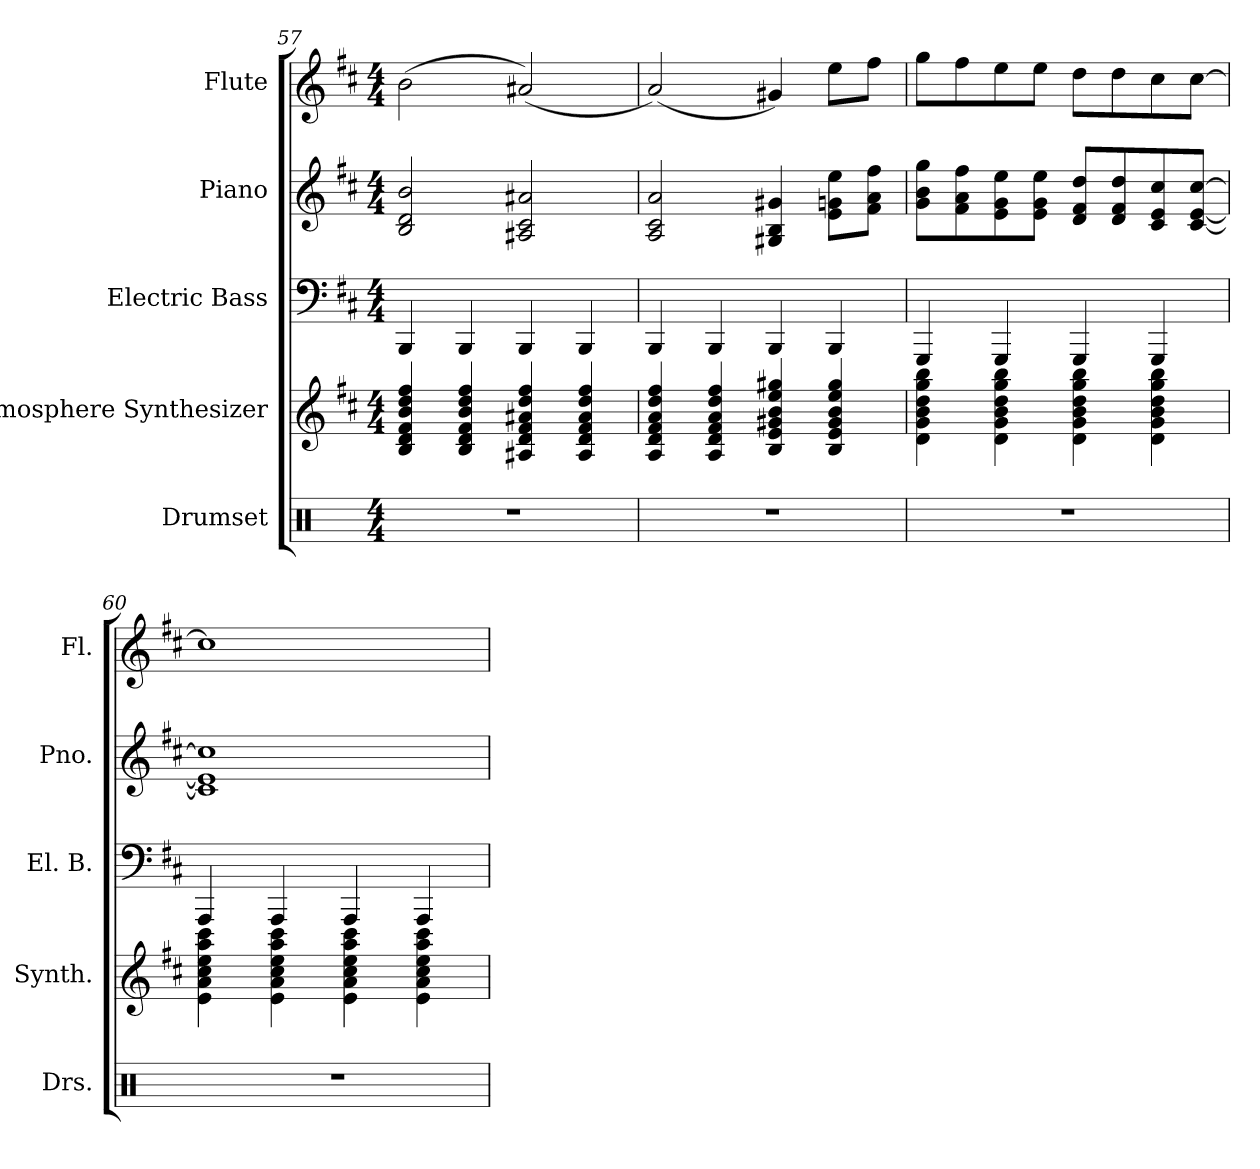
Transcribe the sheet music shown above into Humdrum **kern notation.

**kern	**kern	**kern	**kern	**kern
*part5	*part4	*part3	*part2	*part1
*staff5	*staff4	*staff3	*staff2	*staff1
*I"Drumset	*I"Atmosphere Synthesizer	*I"Electric Bass	*I"Piano	*I"Flute
*I'Drs.	*I'Synth.	*I'El. B.	*I'Pno.	*I'Fl.
*clefX	*clefG2	*clefF4	*clefG2	*clefG2
*	*ITrd7c12	*ITrd7c12	*	*
*k[]	*k[f#c#]	*k[f#c#]	*k[f#c#]	*k[f#c#]
*M4/4	*M4/4	*M4/4	*M4/4	*M4/4
=57	=57	=57	=57	=57
1r	4BB/ 4D/ 4F#/ 4B/ 4d/ 4f#/	4BBBB/	2B/ 2d/ 2b/	(2b\
.	4BB/ 4D/ 4F#/ 4B/ 4d/ 4f#/	4BBBB/	.	.
.	4AA#X/ 4D/ 4F#/ 4A#X/ 4d/ 4f#/	4BBBB/	2A#X/ 2c#/ 2a#X/	(2a#X/)
.	4AA#/ 4D/ 4F#/ 4A#/ 4d/ 4f#/	4BBBB/	.	.
!!LO:PB:g=z
=58	=58	=58	=58	=58
1r	4AA/ 4D/ 4F#/ 4A/ 4d/ 4f#/	4BBBB/	2A/ 2c#/ 2a/	(2a/)
.	4AA/ 4D/ 4F#/ 4A/ 4d/ 4f#/	4BBBB/	.	.
.	4BB/ 4E/ 4G#X/ 4B/ 4e/ 4g#X/	4BBBB/	4G#X/ 4B/ 4g#X/	4g#X/)
.	4BB/ 4E/ 4G#/ 4B/ 4e/ 4g#/	4BBBB/	8e\ 8gn\ 8ee\L	8ee\L
.	.	.	8f#\ 8a\ 8ff#\J	8ff#\J
=59	=59	=59	=59	=59
1r	4D\ 4G\ 4B\ 4d\ 4g\ 4b\	4GGGG/	8g\ 8b\ 8gg\L	8gg\L
.	.	.	8f#\ 8a\ 8ff#\	8ff#\
.	4D\ 4G\ 4B\ 4d\ 4g\ 4b\	4GGGG/	8e\ 8g\ 8ee\	8ee\
.	.	.	8e\ 8g\ 8ee\J	8ee\J
.	4D\ 4G\ 4B\ 4d\ 4g\ 4b\	4GGGG/	8d/ 8f#/ 8dd/L	8dd\L
.	.	.	8d/ 8f#/ 8dd/	8dd\
.	4D\ 4G\ 4B\ 4d\ 4g\ 4b\	4GGGG/	8c#/ 8e/ 8cc#/	8cc#\
.	.	.	[8c#/ [8e/ [8cc#/J	[8cc#\J
=60	=60	=60	=60	=60
1r	4E\ 4A\ 4c#\ 4e\ 4a\ 4cc#\	4AAAA/	1c#] 1e] 1cc#]	1cc#]
.	4E\ 4A\ 4c#\ 4e\ 4a\ 4cc#\	4AAAA/	.	.
.	4E\ 4A\ 4c#\ 4e\ 4a\ 4cc#\	4AAAA/	.	.
.	4E\ 4A\ 4c#\ 4e\ 4a\ 4cc#\	4AAAA/	.	.
=	=	=	=	=
*-	*-	*-	*-	*-
